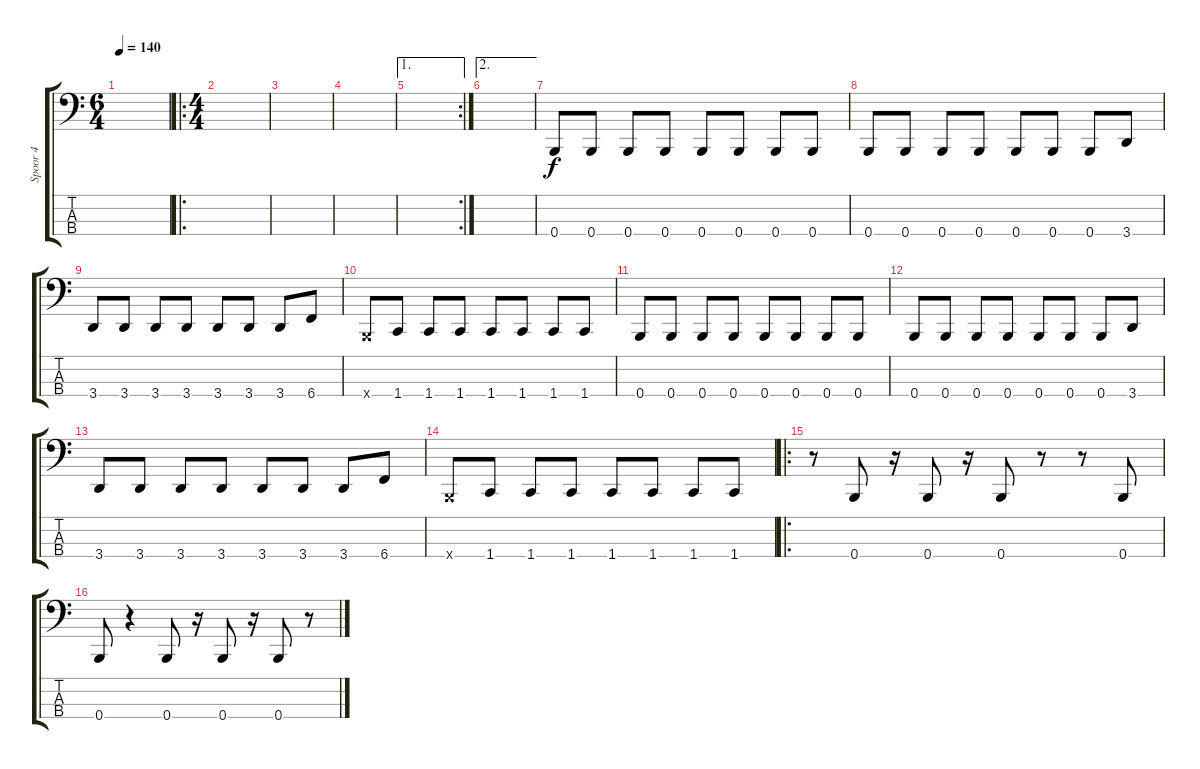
\track ("Spoor 4" "Spoor 4") {instrument electricbasspick}
\staff {score tabs}
\tuning (E2 B1 Gb1 B0) {hide}
\ts (6 4)
\tempo 140
\clef f4
\ks c
|
\ro
\ts (4 4)
|
|
|
\ae 1
\rc 2
|
\ae 2
|
0.4.8 0.4.8 0.4.8 0.4.8 0.4.8 0.4.8 0.4.8 0.4.8 |
0.4.8 0.4.8 0.4.8 0.4.8 0.4.8 0.4.8 0.4.8 3.4.8 |
3.4.8 3.4.8 3.4.8 3.4.8 3.4.8 3.4.8 3.4.8 6.4.8 |
0.4{x}.8 1.4.8 1.4.8 1.4.8 1.4.8 1.4.8 1.4.8 1.4.8 |
0.4.8 0.4.8 0.4.8 0.4.8 0.4.8 0.4.8 0.4.8 0.4.8 |
0.4.8 0.4.8 0.4.8 0.4.8 0.4.8 0.4.8 0.4.8 3.4.8 |
3.4.8 3.4.8 3.4.8 3.4.8 3.4.8 3.4.8 3.4.8 6.4.8 |
0.4{x}.8 1.4.8 1.4.8 1.4.8 1.4.8 1.4.8 1.4.8 1.4.8 |
\ro
r.8 0.4.8 r.16 0.4.8 r.16 0.4.8 r.8 r.8 0.4.8 |
0.4.8 r.4 0.4.8 r.16 0.4.8 r.16 0.4.8 r.8
